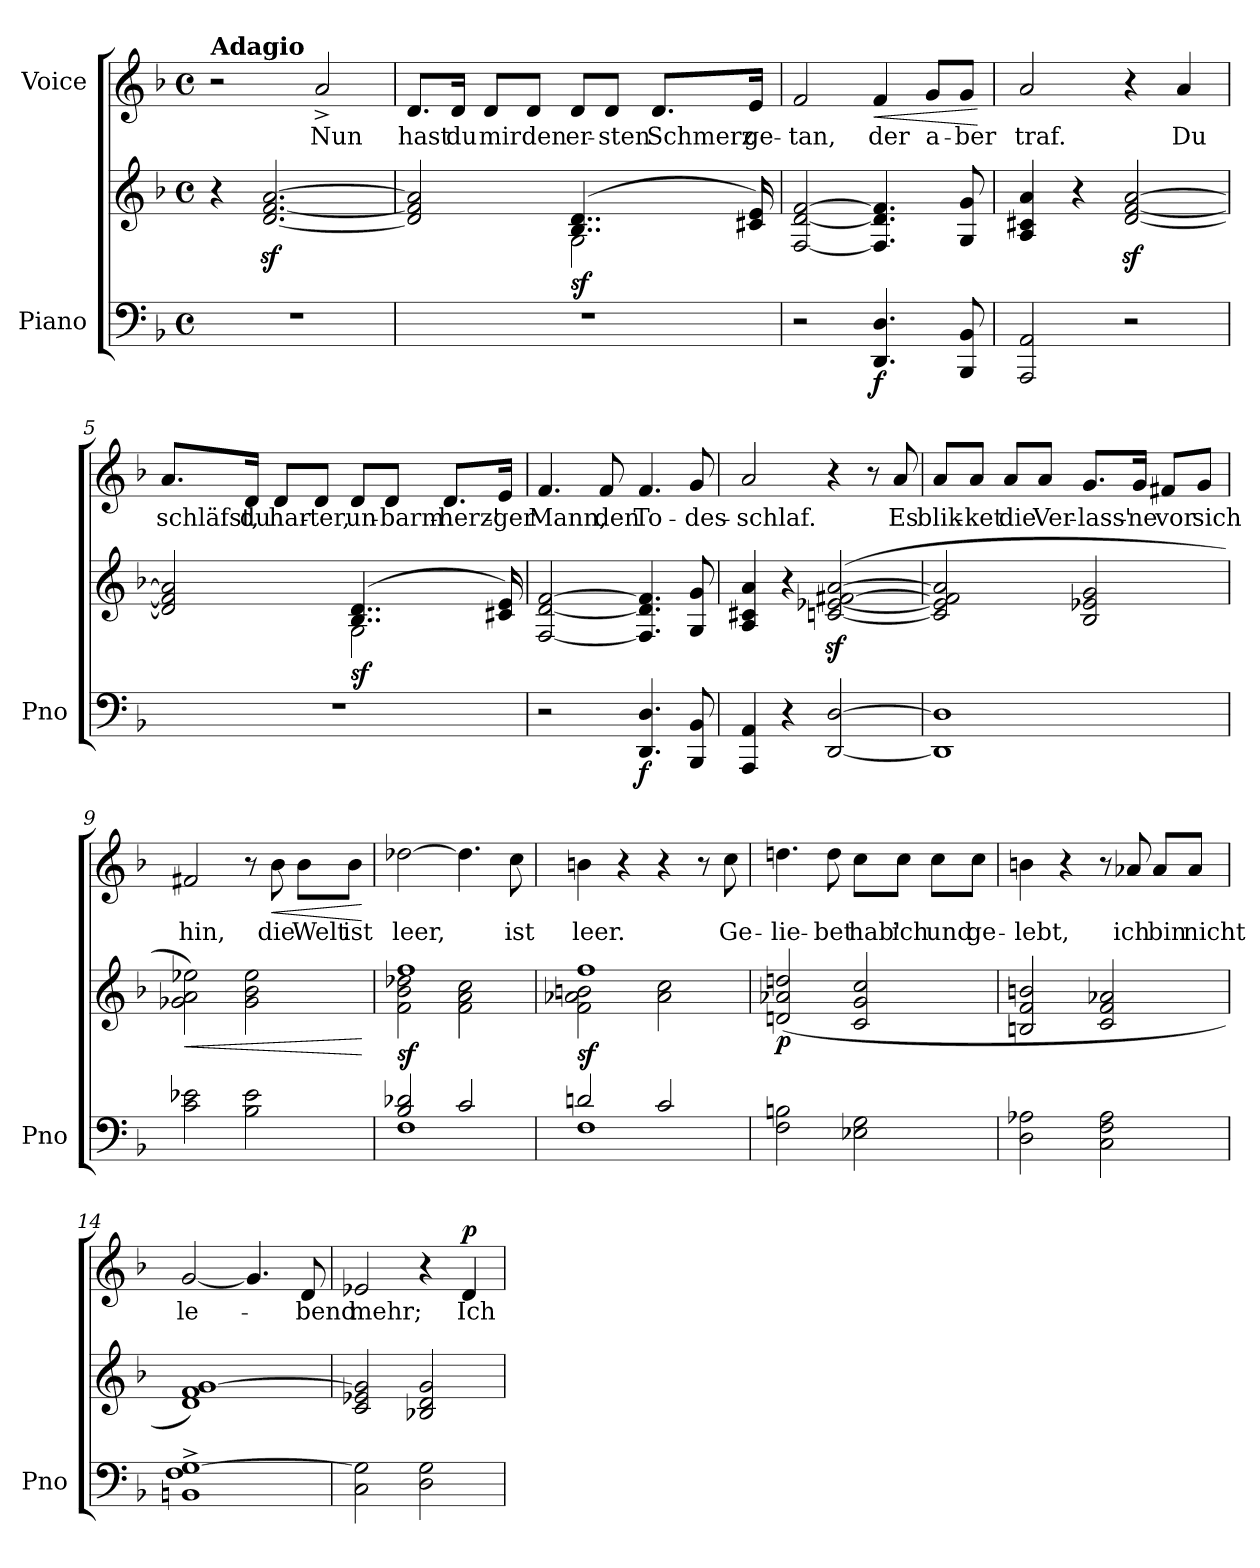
**kern	**kern	**dynam	**kern	**text	**dynam
*part2	*part2	*part2	*part1	*part1	*part1
*staff3	*staff2	*staff2/3	*staff1	*staff1	*staff1
*I"Piano	*	*	*I"Voice	*	*
*I'Pno	*	*	*	*	*
*clefF4	*clefG2	*	*clefG2	*	*
*k[b-]	*k[b-]	*	*k[b-]	*	*
*M4/4	*M4/4	*	*M4/4	*	*
*met(c)	*met(c)	*	*met(c)	*	*
=1	=1	=1	=1	=1	=1
!	!	!	!LO:TX:a:B:t=Adagio	!	!
1r	4r	.	2r	.	.
.	[2.d/z< [2.f/z< [2.a/z<	.	.	.	.
.	.	.	2a^>/	Nun	.
=2	=2	=2	=2	=2	=2
*	*^	*	*	*	*
1r	2d/] 2f/] 2a/]	2ryy	.	8.d/L	hast	.
.	.	.	.	16d/Jk	du	.
.	.	.	.	8d/L	mir	.
.	.	.	.	8d/J	den	.
!	!	!	!LO:DY:b	!	!	!
.	(4..B-/ 4..d/	2G\	sf	8d/L	er-	.
.	.	.	.	8d/J	-sten	.
.	.	.	.	8.d/L	Schmerz	.
.	16c#X/ 16e/)	.	.	16e/Jk	ge-	.
*	*v	*v	*	*	*	*
=3	=3	=3	=3	=3	=3
2r	[2F/ [2d/ [2f/	.	2f/	-tan,	.
!	!	!LO:DY:b=2	!	!	!LO:HP:b
4.DD/ 4.D/	4.F/] 4.d/] 4.f/]	f	4f/	der	<
.	.	.	8g/L	a-	.
8BBB-/ 8BB-/	8G/ 8g/	.	8g/J	-ber	.
.	.	.	.	.	[
=4	=4	=4	=4	=4	=4
2AAA/ 2AA/	4A/ 4c#X/ 4a/	.	2a/	traf.	.
.	4r	.	.	.	.
2r	[2d/z< [2f/z< [2a/z<	.	4r	.	.
.	.	.	4a/	Du	.
=5	=5	=5	=5	=5	=5
*	*^	*	*	*	*
1r	2d/] 2f/] 2a/]	2ryy	.	8.a/L	schläfst,	.
.	.	.	.	16d/Jk	du	.
.	.	.	.	8d/L	har-	.
.	.	.	.	8d/J	-ter,	.
!	!	!	!LO:DY:b	!	!	!
.	(4..B-/ 4..d/	2G\	sf	8d/L	un-	.
.	.	.	.	8d/J	-barm-	.
.	.	.	.	8.d/L	-herz'-	.
.	16c#X/ 16e/)	.	.	16e/Jk	-ger	.
*	*v	*v	*	*	*	*
=6	=6	=6	=6	=6	=6
2r	[2F/ [2d/ [2f/	.	4.f/	Mann,	.
.	.	.	8f/	den	.
!	!	!LO:DY:b=2	!	!	!
4.DD/ 4.D/	4.F/] 4.d/] 4.f/]	f	4.f/	To-	.
8BBB-/ 8BB-/	8G/ 8g/	.	8g/	-des-	.
=7	=7	=7	=7	=7	=7
4AAA/ 4AA/	4A/ 4c#X/ 4a/	.	2a/	-schlaf.	.
4r	4r	.	.	.	.
[2DD/ [2D/	([2cn/z< [2e-X/z< [2f#X/z< [2a/z<	.	4r	.	.
.	.	.	8r	.	.
.	.	.	8a/	Es	.
=8	=8	=8	=8	=8	=8
1DD] 1D]	2c/] 2e-/] 2f#/] 2a/]	.	8a/L	blik-	.
.	.	.	8a/J	-ket	.
.	.	.	8a/L	die	.
.	.	.	8a/J	Ver-	.
.	2B-/ 2e-X/ 2g/	.	8.g/L	-lass'-	.
.	.	.	16g/Jk	-ne	.
.	.	.	8f#X/L	vor	.
.	.	.	8g/J	sich	.
=9	=9	=9	=9	=9	=9
!	!	!LO:HP:b	!	!	!
2c\ 2e-X\	2g-X\ 2a\ 2ee-X\)	<	2f#X/	hin,	.
2B-\ 2e-\	2g-\ 2b-\ 2ee-\	.	8r	.	.
!	!	!	!	!	!LO:HP:b
.	.	.	8b-\	die	<
.	.	.	8b-\L	Welt	.
.	.	.	8b-\J	ist	.
.	.	[	.	.	[
=10	=10	=10	=10	=10	=10
*^	*^	*	*	*	*
!	!	!	!	!LO:DY:b	!	!	!
2B-/ 2d-X/	1F	1ff	2f\ 2b-\ 2dd-X\	sf	[2dd-X\	leer,	.
2c/	.	.	2f\ 2a\ 2cc\	.	4.dd-\]	.	.
.	.	.	.	.	8cc\	ist	.
=11	=11	=11	=11	=11	=11	=11	=11
!	!	!	!	!LO:DY:b	!	!	!
2dn/	1F	1ff	2f\ 2a-X\ 2bn\	sf	4bn\	leer.	.
.	.	.	.	.	4r	.	.
2c/	.	.	2a-\ 2cc\	.	4r	.	.
.	.	.	.	.	8r	.	.
.	.	.	.	.	8cc\	Ge-	.
*v	*v	*	*	*	*	*	*
*	*v	*v	*	*	*	*
=12	=12	=12	=12	=12	=12
!	!	!LO:DY:b	!	!	!
2F\ 2Bn\	(2dn/ 2a-X/ 2ddn/	p	4.ddn\	-lie-	.
.	.	.	8dd\	-bet	.
2E-X\ 2G\	2c/ 2g/ 2cc/	.	8cc\L	hab'	.
.	.	.	8cc\J	ich	.
.	.	.	8cc\L	und	.
.	.	.	8cc\J	ge-	.
=13	=13	=13	=13	=13	=13
2D\ 2A-X\	2Bn/ 2f/ 2bn/	.	4bn\	-lebt,	.
.	.	.	4r	.	.
2C\ 2F\ 2A-\	2c/ 2f/ 2a-X/	.	8r	.	.
.	.	.	8a-X/	ich	.
.	.	.	8a-/L	bin	.
.	.	.	8a-/J	nicht	.
=14	=14	=14	=14	=14	=14
1BBn^ 1F^ [1G^	1d 1f [1g)	.	[2g/	le-	.
.	.	.	4.g/]	.	.
.	.	.	8d/	-bend	.
=15	=15	=15	=15	=15	=15
2C\ 2G\]	2c/ 2e-X/ 2g/]	.	2e-X/	mehr;	.
2D\ 2G\	2B-X/ 2d/ 2g/	.	4r	.	.
!	!	!	!	!	!LO:DY:b
.	.	.	4d/	Ich	p
=	=	=	=	=	=
*-	*-	*-	*-	*-	*-
